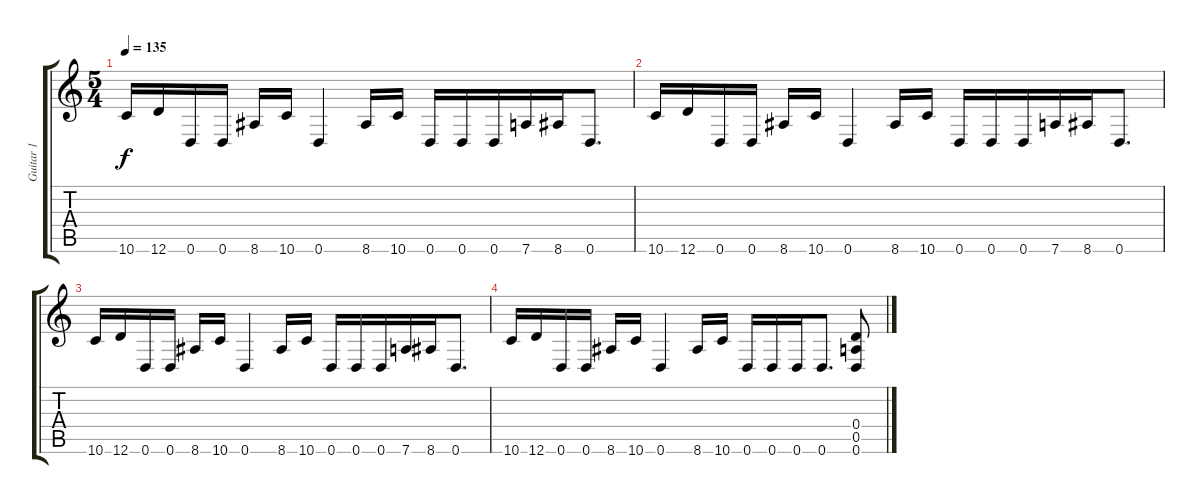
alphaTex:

\track ("Guitar 1" "Guitar 1") {instrument distortionguitar}
\staff {score tabs}
\tuning (E4 B3 G3 D3 A2 D2) {hide}
\ts (5 4)
\tempo 135
\clef g2
\ks c
10.6.16{dy f beam Up beam merge} 12.6.16 0.6.16{beam merge} 0.6.16 8.6.16{beam merge} 10.6.16{beam merge} 0.6.4 8.6.16{beam merge} 10.6.16 0.6.16{beam merge} 0.6.16 0.6.16 7.6.16{beam merge} 8.6.16{beam merge} 0.6.8{d} |
10.6.16{beam Up beam merge} 12.6.16 0.6.16{beam merge} 0.6.16 8.6.16{beam merge} 10.6.16{beam merge} 0.6.4 8.6.16{beam merge} 10.6.16 0.6.16{beam merge} 0.6.16 0.6.16 7.6.16{beam merge} 8.6.16{beam merge} 0.6.8{d} |
10.6.16{beam Up beam merge} 12.6.16 0.6.16{beam merge} 0.6.16 8.6.16{beam merge} 10.6.16{beam merge} 0.6.4 8.6.16{beam merge} 10.6.16 0.6.16{beam merge} 0.6.16 0.6.16 7.6.16{beam merge} 8.6.16{beam merge} 0.6.8{d} |
10.6.16{beam Up beam merge} 12.6.16 0.6.16{beam merge} 0.6.16 8.6.16{beam merge} 10.6.16{beam merge} 0.6.4 8.6.16{beam merge} 10.6.16 0.6.16{beam merge} 0.6.16 0.6.16 0.6.8{d} (0.4 0.5 0.6).8
